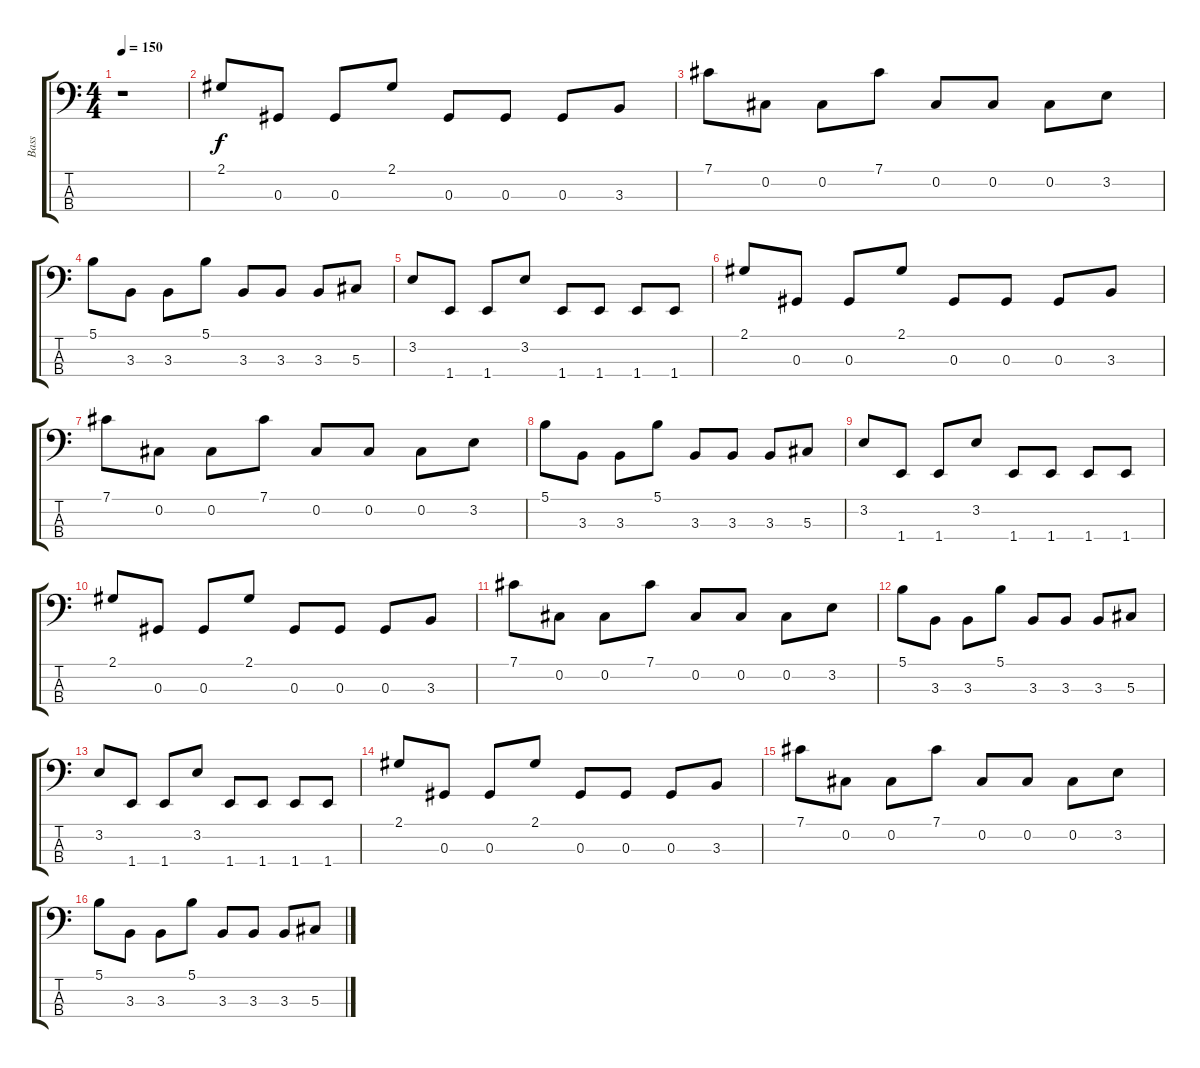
\track ("Bass" "Bass") {instrument electricbassfinger}
\staff {score tabs}
\tuning (Gb2 Db2 Ab1 Eb1) {hide}
\ts (4 4)
\tempo 150
\clef f4
\ks c
r.1{dy f instrument electricbassfinger} |
2.1.8 0.3.8 0.3.8 2.1.8 0.3.8 0.3.8 0.3.8 3.3.8 |
7.1.8 0.2.8 0.2.8 7.1.8 0.2.8 0.2.8 0.2.8 3.2.8 |
5.1.8 3.3.8 3.3.8 5.1.8 3.3.8 3.3.8 3.3.8 5.3.8 |
3.2.8 1.4.8 1.4.8 3.2.8 1.4.8 1.4.8 1.4.8 1.4.8 |
2.1.8 0.3.8 0.3.8 2.1.8 0.3.8 0.3.8 0.3.8 3.3.8 |
7.1.8 0.2.8 0.2.8 7.1.8 0.2.8 0.2.8 0.2.8 3.2.8 |
5.1.8 3.3.8 3.3.8 5.1.8 3.3.8 3.3.8 3.3.8 5.3.8 |
3.2.8 1.4.8 1.4.8 3.2.8 1.4.8 1.4.8 1.4.8 1.4.8 |
2.1.8 0.3.8 0.3.8 2.1.8 0.3.8 0.3.8 0.3.8 3.3.8 |
7.1.8 0.2.8 0.2.8 7.1.8 0.2.8 0.2.8 0.2.8 3.2.8 |
5.1.8 3.3.8 3.3.8 5.1.8 3.3.8 3.3.8 3.3.8 5.3.8 |
3.2.8 1.4.8 1.4.8 3.2.8 1.4.8 1.4.8 1.4.8 1.4.8 |
2.1.8 0.3.8 0.3.8 2.1.8 0.3.8 0.3.8 0.3.8 3.3.8 |
7.1.8 0.2.8 0.2.8 7.1.8 0.2.8 0.2.8 0.2.8 3.2.8 |
5.1.8 3.3.8 3.3.8 5.1.8 3.3.8 3.3.8 3.3.8 5.3.8
